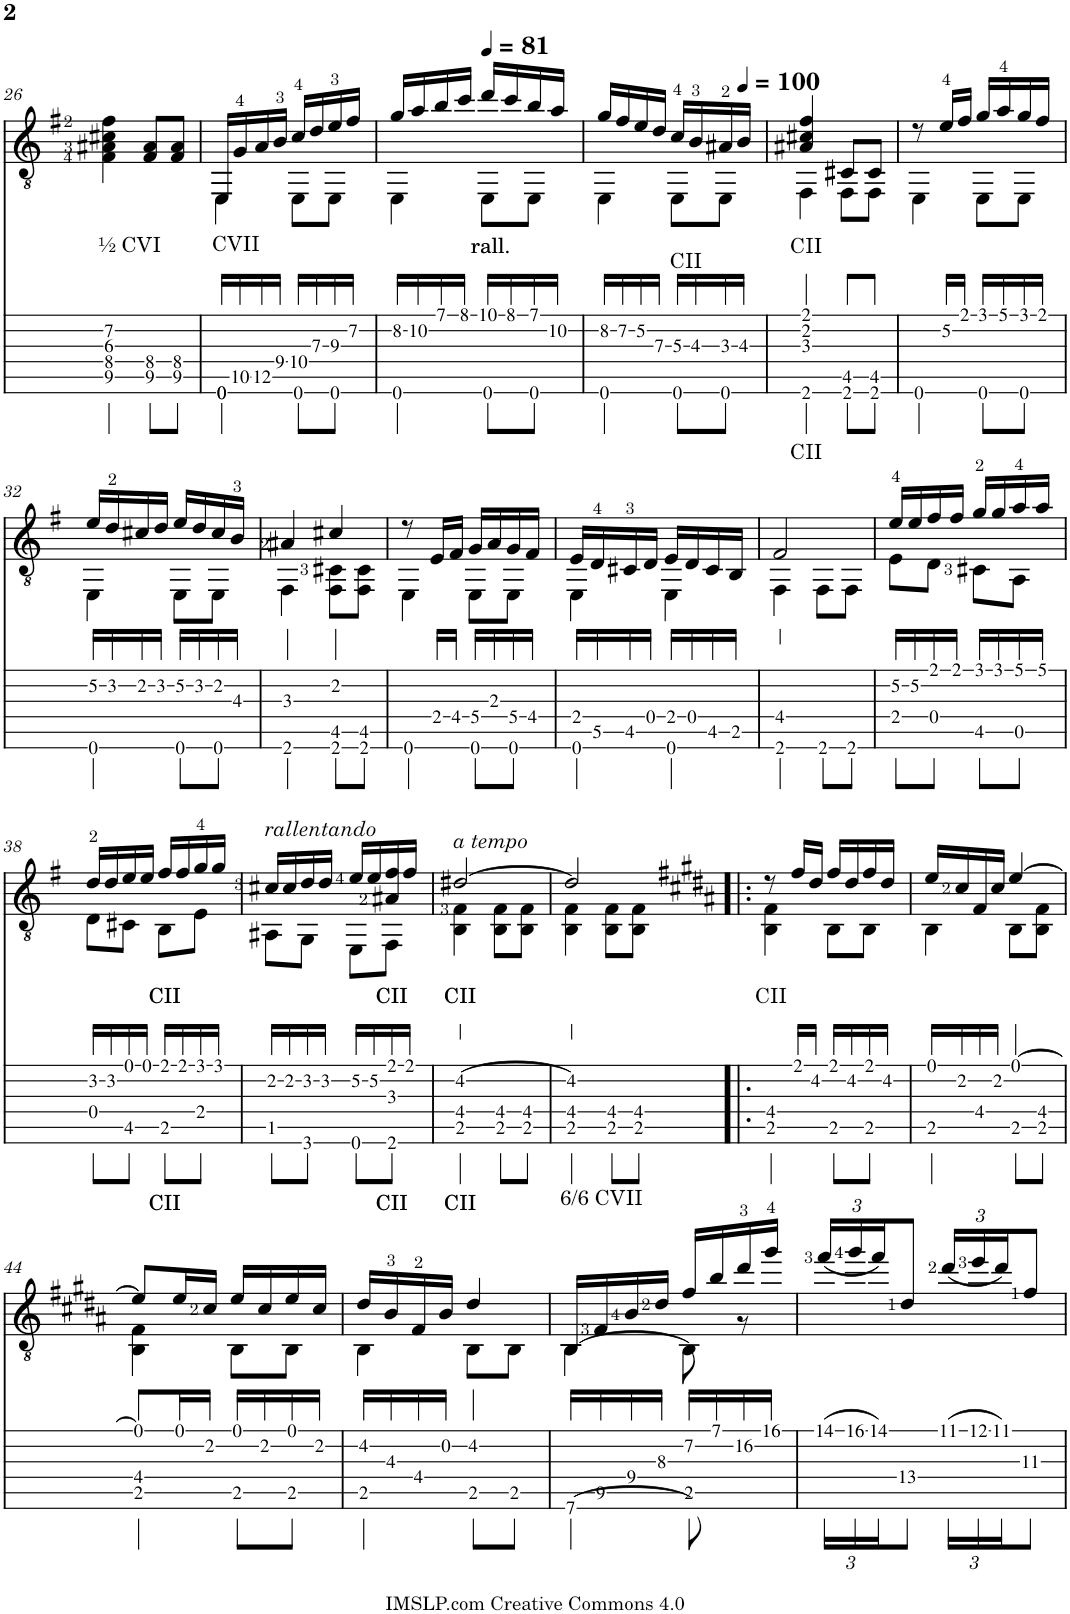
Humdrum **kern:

**kern	**text	**kern	**text
*part2	*part2	*part1	*part1
*staff2	*staff2	*staff1	*staff1
*I"Chitarra classica (Intavolatura)	*	*I"Chitarra classica, Guitar Standard	*
!!LO:PB:g=z
*	*	*clefGv2	*
*k[f#]	*	*k[f#]	*
*M2/4	*	*M2/4	*
=26	=26	=26	=26
!LO:TX:a:t=½ CVI	!	!	!
4F#\ 4A#X\ 4c#X\ 4f#\	.	4F#\ 4A#X\ 4c#X\ 4f#\	.
8F#\ 8A#\L	.	8F#/ 8A#/L	.
8F#\ 8A#\J	.	8F#/ 8A#/J	.
=27	=27	=27	=27
*^	*	*^	*
!LO:TX:a:t=CVII	!	!	!	!	!
16EE/LL	4EE\	.	16EE/LL	4EE\	.
16G/	.	.	16G/	.	.
16A/	.	.	16A/	.	.
16B/JJ	.	.	16B/JJ	.	.
16c/LL	8EE\L	.	16c/LL	8EE\L	.
16d/	.	.	16d/	.	.
16e/	8EE\J	.	16e/	8EE\J	.
16f#/JJ	.	.	16f#/JJ	.	.
=28	=28	=28	=28	=28	=28
16g/LL	4EE\	.	16g/LL	4EE\	.
16a/	.	.	16a/	.	.
16b/	.	.	16b/	.	.
16cc/JJ	.	.	16cc/JJ	.	.
*	*	*	*MM81	*	*
!	!	!	!	!	!LO:LY:b
16dd/LL	8EE\L	.	16dd/LL	8EE\L	rall.
16cc/	.	.	16cc/	.	.
16b/	8EE\J	.	16b/	8EE\J	.
16a/JJ	.	.	16a/JJ	.	.
=29	=29	=29	=29	=29	=29
16g/LL	4EE\	.	16g/LL	4EE\	.
16f#/	.	.	16f#/	.	.
16e/	.	.	16e/	.	.
16d/JJ	.	.	16d/JJ	.	.
!LO:TX:a:t=CII	!	!	!	!	!
16c/LL	8EE\L	.	16c/LL	8EE\L	.
16B/	.	.	16B/	.	.
16A#X/	8EE\J	.	16A#X/	8EE\J	.
*	*	*	*MM100	*	*
16B/JJ	.	.	16B/JJ	.	.
=30	=30	=30	=30	=30	=30
!	!	!LO:LY:b	!	!	!LO:LY:b
4A#X/ 4c#X/ 4f#/	4FF#\	CII	4A#X/ 4c#X/ 4f#/	4FF#\	CII
8C#X/L	8FF#\L	.	8C#X/L	8FF#\L	.
8C#/J	8FF#\J	.	8C#/J	8FF#\J	.
=31	=31	=31	=31	=31	=31
8r	4EE\	.	8r	4EE\	.
16e/LL	.	.	16e/LL	.	.
16f#/JJ	.	.	16f#/JJ	.	.
16g/LL	8EE\L	.	16g/LL	8EE\L	.
16a/	.	.	16a/	.	.
16g/	8EE\J	.	16g/	8EE\J	.
16f#/JJ	.	.	16f#/JJ	.	.
!!LO:LB:g=z	!!
=32	=32	=32	=32	=32	=32
16e/LL	4EE\	.	16e/LL	4EE\	.
16d/	.	.	16d/	.	.
16c#X/	.	.	16c#X/	.	.
16d/JJ	.	.	16d/JJ	.	.
16e/LL	8EE\L	.	16e/LL	8EE\L	.
16d/	.	.	16d/	.	.
16c#/	8EE\J	.	16c#/	8EE\J	.
16B/JJ	.	.	16B/JJ	.	.
=33	=33	=33	=33	=33	=33
4A#X/	4FF#\	.	4A#X/	4FF#\	.
4c#X/	8FF#\ 8C#X\L	.	4c#X/	8FF#\ 8C#X\L	.
.	8FF#\ 8C#\J	.	.	8FF#\ 8C#\J	.
=34	=34	=34	=34	=34	=34
8r	4EE\	.	8r	4EE\	.
16E/LL	.	.	16E/LL	.	.
16F#/JJ	.	.	16F#/JJ	.	.
16G/LL	8EE\L	.	16G/LL	8EE\L	.
16A/	.	.	16A/	.	.
16G/	8EE\J	.	16G/	8EE\J	.
16F#/JJ	.	.	16F#/JJ	.	.
=35	=35	=35	=35	=35	=35
16E/LL	4EE\	.	16E/LL	4EE\	.
16D/	.	.	16D/	.	.
16C#X/	.	.	16C#X/	.	.
16D/JJ	.	.	16D/JJ	.	.
16E/LL	4EE\	.	16E/LL	4EE\	.
16D/	.	.	16D/	.	.
16C#/	.	.	16C#/	.	.
16BB/JJ	.	.	16BB/JJ	.	.
=36	=36	=36	=36	=36	=36
2F#/	4FF#\	.	2F#/	4FF#\	.
.	8FF#\L	.	.	8FF#\L	.
.	8FF#\J	.	.	8FF#\J	.
=37	=37	=37	=37	=37	=37
16e/LL	8E\L	.	16e/LL	8E\L	.
16e/	.	.	16e/	.	.
16f#/	8D\J	.	16f#/	8D\J	.
16f#/JJ	.	.	16f#/JJ	.	.
16g/LL	8C#X\L	.	16g/LL	8C#X\L	.
16g/	.	.	16g/	.	.
16a/	8AA\J	.	16a/	8AA\J	.
16a/JJ	.	.	16a/JJ	.	.
!!LO:LB:g=z	!!
=38	=38	=38	=38	=38	=38
16d/LL	8D\L	.	16d/LL	8D\L	.
16d/	.	.	16d/	.	.
16e/	8C#X\J	.	16e/	8C#X\J	.
16e/JJ	.	.	16e/JJ	.	.
!	!	!LO:LY:b	!	!	!LO:LY:b
16f#/LL	8BB\L	CII	16f#/LL	8BB\L	CII
16f#/	.	.	16f#/	.	.
16g/	8E\J	.	16g/	8E\J	.
16g/JJ	.	.	16g/JJ	.	.
=39	=39	=39	=39	=39	=39
!	!	!	!LO:TX:a:i:t=rallentando	!	!
16c#X/LL	8AA#X\L	.	16c#X/LL	8AA#X\L	.
16c#/	.	.	16c#/	.	.
16d/	8GG\J	.	16d/	8GG\J	.
16d/JJ	.	.	16d/JJ	.	.
16e/LL	8EE\L	.	16e/LL	8EE\L	.
16e/	.	.	16e/	.	.
!	!	!LO:LY:b	!	!	!LO:LY:b
16A#X/ 16f#/	8FF#\J	CII	16A#X/ 16f#/	8FF#\J	CII
16f#/JJ	.	.	16f#/JJ	.	.
=40	=40	=40	=40	=40	=40
!	!	!	!LO:TX:a:i:t=a tempo	!	!
!	!	!LO:LY:b	!	!	!LO:LY:b
[2d#X/	4BB\ 4F#\	CII	[2d#X/	4BB\ 4F#\	CII
.	8BB\ 8F#\L	.	.	8BB\ 8F#\L	.
.	8BB\ 8F#\J	.	.	8BB\ 8F#\J	.
=41	=41	=41	=41	=41	=41
2d#/]	4BB\ 4F#\	.	2d#/]	4BB\ 4F#\	.
.	8BB\ 8F#\L	.	.	8BB\ 8F#\L	.
.	8BB\ 8F#\J	.	.	8BB\ 8F#\J	.
=42!|:	=42!|:	=42!|:	=42!|:	=42!|:	=42!|:
*k[f#c#g#d#a#]	*	*	*k[f#c#g#d#a#]	*	*
!	!	!	!	!	!LO:LY:b
8r	4BB\ 4F#\	.	8r	4BB\ 4F#\	CII
16f#/LL	.	.	16f#/LL	.	.
16d#/JJ	.	.	16d#/JJ	.	.
16f#/LL	8BB\L	.	16f#/LL	8BB\L	.
16d#/	.	.	16d#/	.	.
16f#/	8BB\J	.	16f#/	8BB\J	.
16d#/JJ	.	.	16d#/JJ	.	.
=43	=43	=43	=43	=43	=43
16e/LL	4BB\	.	16e/LL	4BB\	.
16c#/	.	.	16c#/	.	.
16F#/	.	.	16F#/	.	.
16c#/JJ	.	.	16c#/JJ	.	.
[4e/	8BB\L	.	[4e/	8BB\L	.
.	8BB\ 8F#\J	.	.	8BB\ 8F#\J	.
!!LO:LB:g=z	!!
=44	=44	=44	=44	=44	=44
8e/L]	4BB\ 4F#\	.	8e/L]	4BB\ 4F#\	.
16e/L	.	.	16e/L	.	.
16c#/JJ	.	.	16c#/JJ	.	.
16e/LL	8BB\L	.	16e/LL	8BB\L	.
16c#/	.	.	16c#/	.	.
16e/	8BB\J	.	16e/	8BB\J	.
16c#/JJ	.	.	16c#/JJ	.	.
=45	=45	=45	=45	=45	=45
16d#/LL	4BB\	.	16d#/LL	4BB\	.
16B/	.	.	16B/	.	.
16F#/	.	.	16F#/	.	.
16B/JJ	.	.	16B/JJ	.	.
4d#/	8BB\L	.	4d#/	8BB\L	.
.	8BB\J	.	.	8BB\J	.
=46	=46	=46	=46	=46	=46
!	!	!	!LO:TX:a:t=6/6 CVII	!	!
[16BB/LL	4BB\	.	[16BB/LL	4BB\	.
16F#/	.	.	16F#/	.	.
16B/	.	.	16B/	.	.
16d#/JJ	.	.	16d#/JJ	.	.
16f#/LL	8BB\]	.	16f#/LL	8BB\]	.
16b/	.	.	16b/	.	.
16dd#/	8r	.	16dd#/	8r	.
16gg#/JJ	.	.	16gg#/JJ	.	.
*v	*v	*	*	*	*
*	*	*v	*v	*
=47	=47	=47	=47
*Xbrackettup	*	*Xbrackettup	*
(24ff#\LL	.	(24ff#/LL	.
24gg#\	.	24gg#/	.
24ff#\J)	.	24ff#/J)	.
8d#\J	.	8d#/J	.
(24dd#\LL	.	(24dd#/LL	.
24ee\	.	24ee/	.
24dd#\J)	.	24dd#/J)	.
8f#\J	.	8f#/J	.
=	=	=	=
*-	*-	*-	*-
